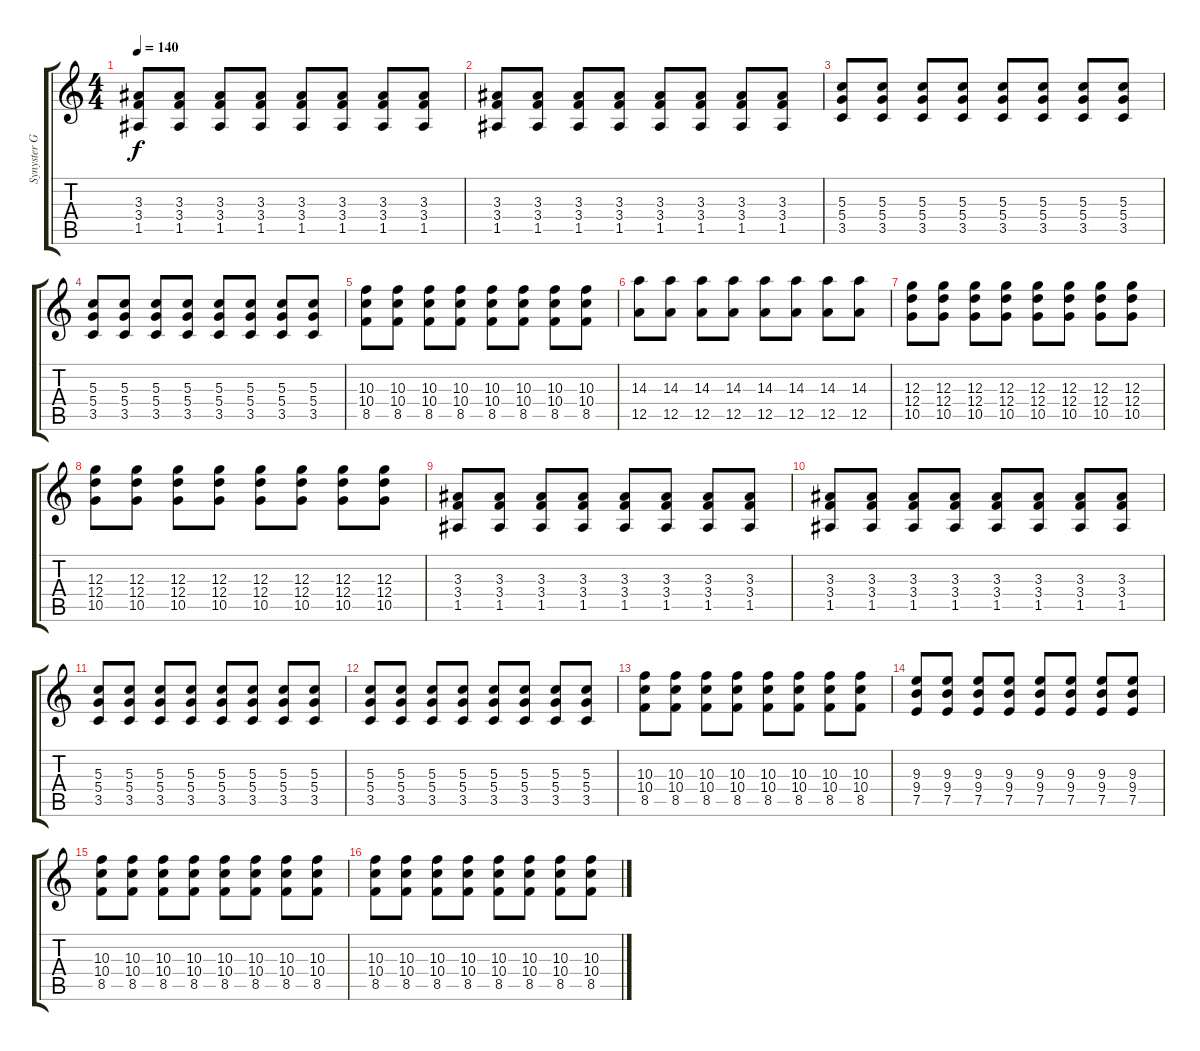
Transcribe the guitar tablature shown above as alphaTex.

\track ("Synyster Gates" "Synyster G") {instrument overdrivenguitar}
\staff {score tabs}
\tuning (E4 B3 G3 D3 A2 E2) {hide}
\ts (4 4)
\tempo 140
\clef g2
\ks c
(3.3 3.4 1.5).8{dy f} (3.3 3.4 1.5).8 (3.3 3.4 1.5).8 (3.3 3.4 1.5).8 (3.3 3.4 1.5).8 (3.3 3.4 1.5).8 (3.3 3.4 1.5).8 (3.3 3.4 1.5).8 |
(3.3 3.4 1.5).8 (3.3 3.4 1.5).8 (3.3 3.4 1.5).8 (3.3 3.4 1.5).8 (3.3 3.4 1.5).8 (3.3 3.4 1.5).8 (3.3 3.4 1.5).8 (3.3 3.4 1.5).8 |
(5.3 5.4 3.5).8 (5.3 5.4 3.5).8 (5.3 5.4 3.5).8 (5.3 5.4 3.5).8 (5.3 5.4 3.5).8 (5.3 5.4 3.5).8 (5.3 5.4 3.5).8 (5.3 5.4 3.5).8 |
(5.3 5.4 3.5).8 (5.3 5.4 3.5).8 (5.3 5.4 3.5).8 (5.3 5.4 3.5).8 (5.3 5.4 3.5).8 (5.3 5.4 3.5).8 (5.3 5.4 3.5).8 (5.3 5.4 3.5).8 |
(10.3 10.4 8.5).8 (10.3 10.4 8.5).8 (10.3 10.4 8.5).8 (10.3 10.4 8.5).8 (10.3 10.4 8.5).8 (10.3 10.4 8.5).8 (10.3 10.4 8.5).8 (10.3 10.4 8.5).8 |
(14.3 12.5).8 (14.3 12.5).8 (14.3 12.5).8 (14.3 12.5).8 (14.3 12.5).8 (14.3 12.5).8 (14.3 12.5).8 (14.3 12.5).8 |
(12.3 12.4 10.5).8 (12.3 12.4 10.5).8 (12.3 12.4 10.5).8 (12.3 12.4 10.5).8 (12.3 12.4 10.5).8 (12.3 12.4 10.5).8 (12.3 12.4 10.5).8 (12.3 12.4 10.5).8 |
(12.3 12.4 10.5).8 (12.3 12.4 10.5).8 (12.3 12.4 10.5).8 (12.3 12.4 10.5).8 (12.3 12.4 10.5).8 (12.3 12.4 10.5).8 (12.3 12.4 10.5).8 (12.3 12.4 10.5).8 |
(3.3 3.4 1.5).8 (3.3 3.4 1.5).8 (3.3 3.4 1.5).8 (3.3 3.4 1.5).8 (3.3 3.4 1.5).8 (3.3 3.4 1.5).8 (3.3 3.4 1.5).8 (3.3 3.4 1.5).8 |
(3.3 3.4 1.5).8 (3.3 3.4 1.5).8 (3.3 3.4 1.5).8 (3.3 3.4 1.5).8 (3.3 3.4 1.5).8 (3.3 3.4 1.5).8 (3.3 3.4 1.5).8 (3.3 3.4 1.5).8 |
(5.3 5.4 3.5).8 (5.3 5.4 3.5).8 (5.3 5.4 3.5).8 (5.3 5.4 3.5).8 (5.3 5.4 3.5).8 (5.3 5.4 3.5).8 (5.3 5.4 3.5).8 (5.3 5.4 3.5).8 |
(5.3 5.4 3.5).8 (5.3 5.4 3.5).8 (5.3 5.4 3.5).8 (5.3 5.4 3.5).8 (5.3 5.4 3.5).8 (5.3 5.4 3.5).8 (5.3 5.4 3.5).8 (5.3 5.4 3.5).8 |
(10.3 10.4 8.5).8 (10.3 10.4 8.5).8 (10.3 10.4 8.5).8 (10.3 10.4 8.5).8 (10.3 10.4 8.5).8 (10.3 10.4 8.5).8 (10.3 10.4 8.5).8 (10.3 10.4 8.5).8 |
(9.3 9.4 7.5).8 (9.3 9.4 7.5).8 (9.3 9.4 7.5).8 (9.3 9.4 7.5).8 (9.3 9.4 7.5).8 (9.3 9.4 7.5).8 (9.3 9.4 7.5).8 (9.3 9.4 7.5).8 |
(10.3 10.4 8.5).8 (10.3 10.4 8.5).8 (10.3 10.4 8.5).8 (10.3 10.4 8.5).8 (10.3 10.4 8.5).8 (10.3 10.4 8.5).8 (10.3 10.4 8.5).8 (10.3 10.4 8.5).8 |
(10.3 10.4 8.5).8 (10.3 10.4 8.5).8 (10.3 10.4 8.5).8 (10.3 10.4 8.5).8 (10.3 10.4 8.5).8 (10.3 10.4 8.5).8 (10.3 10.4 8.5).8 (10.3 10.4 8.5).8
